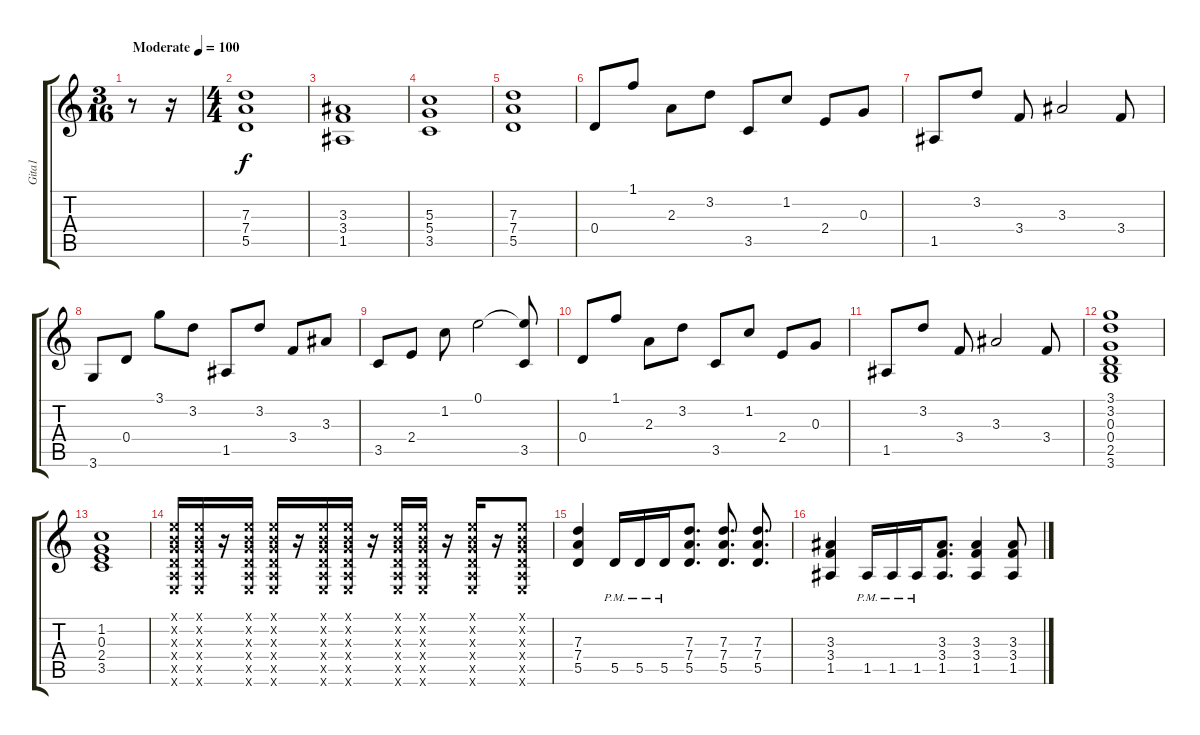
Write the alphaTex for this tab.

\track ("Gita1" "Gita1") {instrument distortionguitar}
\staff {score tabs}
\tuning (E4 B3 G3 D3 A2 E2) {hide}
\ts (3 16)
\tempo (100 "Moderate")
\clef g2
\ks c
r.8{dy f instrument distortionguitar} r.16 |
\ts (4 4)
(7.3 7.4 5.5).1 |
(3.3 3.4 1.5).1 |
(5.3 5.4 3.5).1 |
(7.3 7.4 5.5).1 |
0.4.8{instrument electricguitarclean} 1.1.8 2.3.8 3.2.8 3.5.8 1.2.8 2.4.8 0.3.8 |
1.5.8 3.2.8 3.4.8 3.3.2 3.4.8 |
3.6.8 0.4.8 3.1.8 3.2.8 1.5.8 3.2.8 3.4.8 3.3.8 |
3.5.8 2.4.8 1.2.8 0.1.2 (0.1{t} 3.5).8 |
0.4.8 1.1.8 2.3.8 3.2.8 3.5.8 1.2.8 2.4.8 0.3.8 |
1.5.8 3.2.8 3.4.8 3.3.2 3.4.8 |
(3.1 3.2 0.3 0.4 2.5 3.6).1 |
(1.2 0.3 2.4 3.5).1 |
(0.1{x} 0.2{x} 0.3{x} 0.4{x} 0.5{x} 0.6{x}).16{instrument distortionguitar} (0.1{x} 0.2{x} 0.3{x} 0.4{x} 0.5{x} 0.6{x}).16 r.16 (0.1{x} 0.2{x} 0.3{x} 0.4{x} 0.5{x} 0.6{x}).16 (0.1{x} 0.2{x} 0.3{x} 0.4{x} 0.5{x} 0.6{x}).16 r.16 (0.1{x} 0.2{x} 0.3{x} 0.4{x} 0.5{x} 0.6{x}).16 (0.1{x} 0.2{x} 0.3{x} 0.4{x} 0.5{x} 0.6{x}).16 r.16 (0.1{x} 0.2{x} 0.3{x} 0.4{x} 0.5{x} 0.6{x}).16 (0.1{x} 0.2{x} 0.3{x} 0.4{x} 0.5{x} 0.6{x}).16 r.16 (0.1{x} 0.2{x} 0.3{x} 0.4{x} 0.5{x} 0.6{x}).16 r.16 (0.1{x} 0.2{x} 0.3{x} 0.4{x} 0.5{x} 0.6{x}).8 |
(7.3 7.4 5.5).4 5.5{pm}.16 5.5{pm}.16 5.5{pm}.16 (7.3 7.4 5.5).8{d} (7.3 7.4 5.5).8{d} (7.3 7.4 5.5).8{d} |
(3.3 3.4 1.5).4 1.5{pm}.16 1.5{pm}.16 1.5{pm}.16 (3.3 3.4 1.5).8{d} (3.3 3.4 1.5).4 (3.3 3.4 1.5).8
